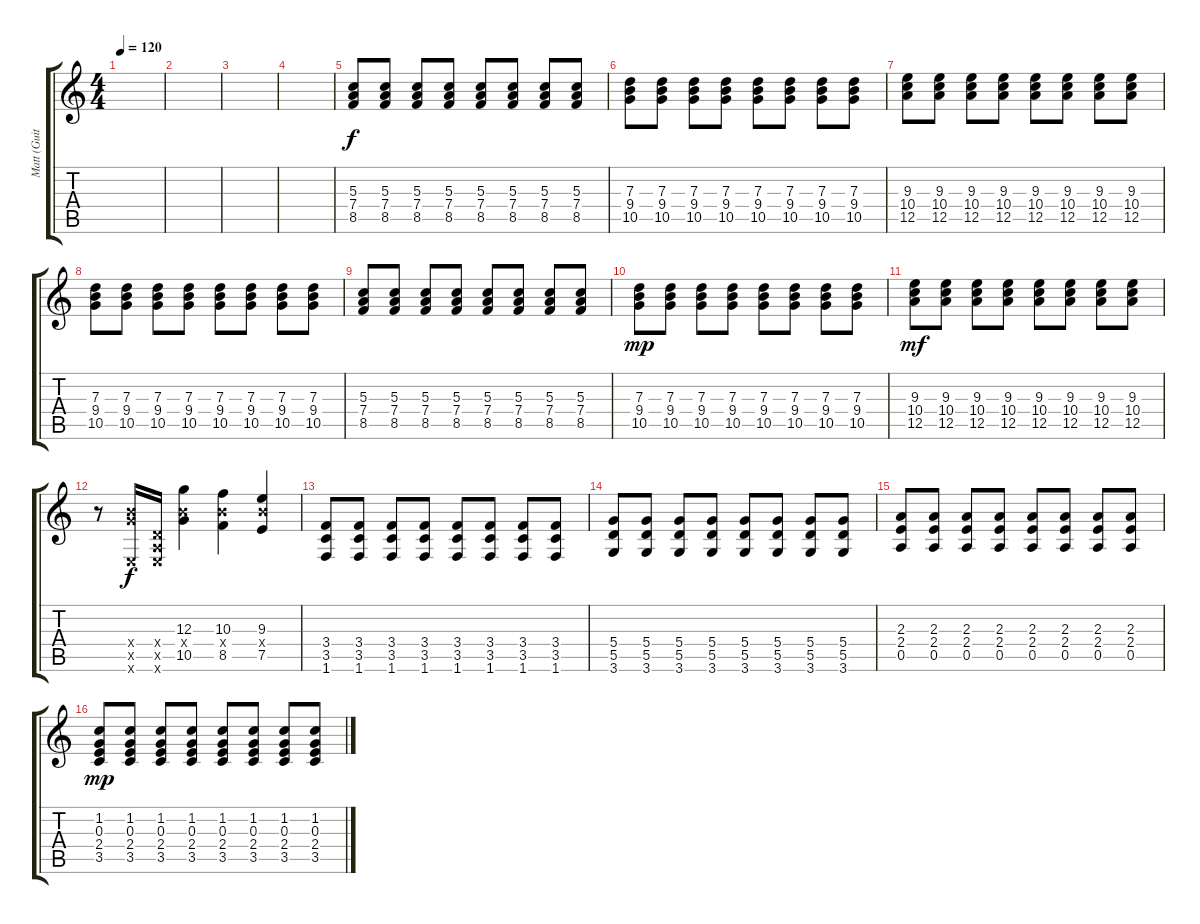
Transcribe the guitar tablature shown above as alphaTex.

\track ("Matt (Guitar1)" "Matt (Guit") {instrument distortionguitar}
\staff {score tabs}
\tuning (E4 B3 G3 D3 A2 E2) {hide}
\ts (4 4)
\tempo 120
\clef g2
\ks c
|
|
|
|
(5.3 7.4 8.5).8{volume 8 instrument overdrivenguitar} (5.3 7.4 8.5).8 (5.3 7.4 8.5).8 (5.3 7.4 8.5).8 (5.3 7.4 8.5).8 (5.3 7.4 8.5).8 (5.3 7.4 8.5).8 (5.3 7.4 8.5).8 |
(7.3 9.4 10.5).8 (7.3 9.4 10.5).8 (7.3 9.4 10.5).8 (7.3 9.4 10.5).8 (7.3 9.4 10.5).8 (7.3 9.4 10.5).8 (7.3 9.4 10.5).8 (7.3 9.4 10.5).8 |
(9.3 10.4 12.5).8 (9.3 10.4 12.5).8 (9.3 10.4 12.5).8 (9.3 10.4 12.5).8 (9.3 10.4 12.5).8 (9.3 10.4 12.5).8 (9.3 10.4 12.5).8 (9.3 10.4 12.5).8 |
(7.3 9.4 10.5).8 (7.3 9.4 10.5).8 (7.3 9.4 10.5).8 (7.3 9.4 10.5).8 (7.3 9.4 10.5).8 (7.3 9.4 10.5).8 (7.3 9.4 10.5).8 (7.3 9.4 10.5).8 |
(5.3 7.4 8.5).8{volume 8 instrument overdrivenguitar} (5.3 7.4 8.5).8 (5.3 7.4 8.5).8 (5.3 7.4 8.5).8 (5.3 7.4 8.5).8 (5.3 7.4 8.5).8 (5.3 7.4 8.5).8 (5.3 7.4 8.5).8 |
(7.3 9.4 10.5).8{dy mp} (7.3 9.4 10.5).8 (7.3 9.4 10.5).8 (7.3 9.4 10.5).8 (7.3 9.4 10.5).8 (7.3 9.4 10.5).8 (7.3 9.4 10.5).8 (7.3 9.4 10.5).8 |
(9.3 10.4 12.5).8{dy mf} (9.3 10.4 12.5).8 (9.3 10.4 12.5).8 (9.3 10.4 12.5).8 (9.3 10.4 12.5).8 (9.3 10.4 12.5).8 (9.3 10.4 12.5).8 (9.3 10.4 12.5).8 |
r.8{volume 5 balance 16} (9.4{x} 10.5{x} 0.6{x}).16{dy f} (0.4{x} 0.5{x} 0.6{x}).16 (12.3 9.4{x} 10.5).4 (10.3 9.4{x} 8.5).4 (9.3 9.4{x} 7.5).4 |
(3.4 3.5 1.6).8{volume 8} (3.4 3.5 1.6).8 (3.4 3.5 1.6).8 (3.4 3.5 1.6).8 (3.4 3.5 1.6).8 (3.4 3.5 1.6).8 (3.4 3.5 1.6).8 (3.4 3.5 1.6).8 |
(5.4 5.5 3.6).8 (5.4 5.5 3.6).8 (5.4 5.5 3.6).8 (5.4 5.5 3.6).8 (5.4 5.5 3.6).8 (5.4 5.5 3.6).8 (5.4 5.5 3.6).8 (5.4 5.5 3.6).8 |
(2.3 2.4 0.5).8 (2.3 2.4 0.5).8 (2.3 2.4 0.5).8 (2.3 2.4 0.5).8 (2.3 2.4 0.5).8 (2.3 2.4 0.5).8 (2.3 2.4 0.5).8 (2.3 2.4 0.5).8 |
(1.2 0.3 2.4 3.5).8{dy mp} (1.2 0.3 2.4 3.5).8 (1.2 0.3 2.4 3.5).8 (1.2 0.3 2.4 3.5).8 (1.2 0.3 2.4 3.5).8 (1.2 0.3 2.4 3.5).8 (1.2 0.3 2.4 3.5).8 (1.2 0.3 2.4 3.5).8
